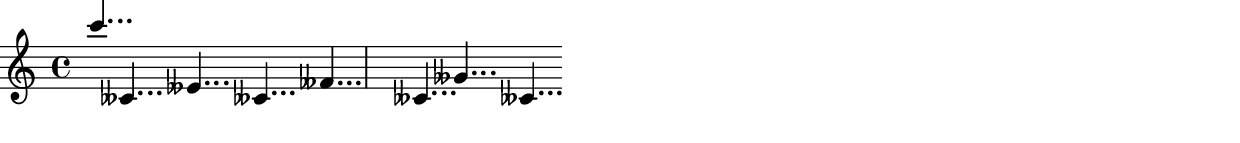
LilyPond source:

%% Generated by lilypond-book
%% Options: [exampleindent=10.16\mm,indent=0\mm,line-width=160\mm,paper-height=845.047\pt,paper-width=597.508\pt,papersize='(cons (* 597.508 pt) (* 845.047 pt))]
\include "lilypond-book-preamble.ly"


% ****************************************************************
% Start cut-&-pastable-section
% ****************************************************************

#(ly:set-option 'eps-box-padding 3.000000)



\paper {
  #(set-paper-size '(cons (* 597.508 pt) (* 845.047 pt)))
  indent = 0\mm
  line-width = 160\mm
  % offset the left padding, also add 1mm as lilypond creates cropped
  % images with a little space on the right
  line-width = #(- line-width (* mm  3.000000) (* mm 1))
}

\layout {
  
}




% ****************************************************************
% ly snippet:
% ****************************************************************
\sourcefilename "/lilypond-2.25.15/input/regression/spacing-horizontal-skyline.ly"
\sourcefileline 0

\header {

  texidoc = "accidentals may be folded under preceding notes."
  }
\version "2.19.21"

\paper {
  ragged-right = ##t
  }

\relative {
  \stemUp c'''4...*1/2

  ceses,,!
  eses!
  ceses!
  feses!
  ceses!
  geses'!
  ceses,!

}




% ****************************************************************
% end ly snippet
% ****************************************************************
